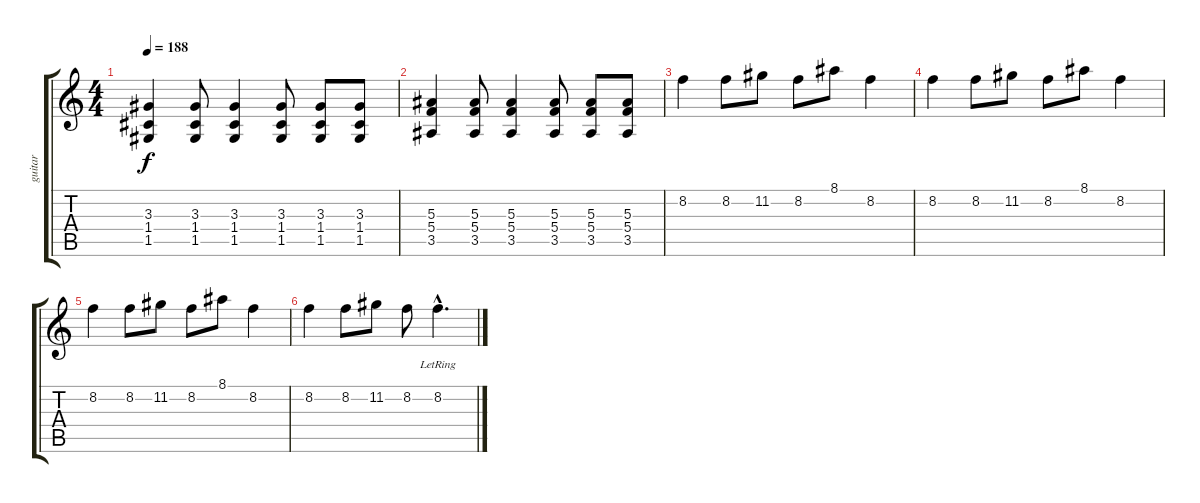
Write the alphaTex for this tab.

\track ("guitar" "guitar") {instrument distortionguitar}
\staff {score tabs}
\tuning (D4 A3 F3 C3 G2 C2) {hide}
\ts (4 4)
\tempo 188
\clef g2
\ks c
(3.3 1.4 1.5).4{dy f} (3.3 1.4 1.5).8 (3.3 1.4 1.5).4 (3.3 1.4 1.5).8 (3.3 1.4 1.5).8 (3.3 1.4 1.5).8 |
(5.3 5.4 3.5).4 (5.3 5.4 3.5).8 (5.3 5.4 3.5).4 (5.3 5.4 3.5).8 (5.3 5.4 3.5).8 (5.3 5.4 3.5).8 |
8.2.4{balance 14} 8.2.8 11.2.8 8.2.8 8.1.8 8.2.4 |
8.2.4 8.2.8 11.2.8 8.2.8 8.1.8 8.2.4 |
8.2.4 8.2.8 11.2.8 8.2.8 8.1.8 8.2.4 |
8.2.4 8.2.8 11.2.8 8.2.8 8.2{hac lr}.4{d}
